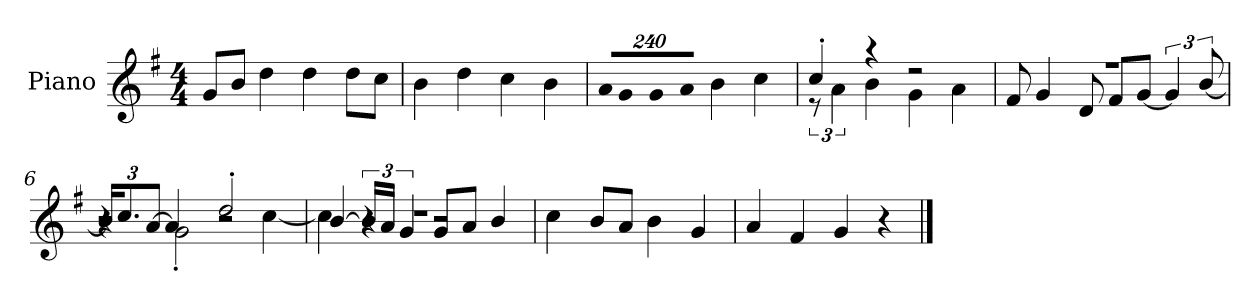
**kern
*part1
*staff1
*I"Piano
*I'P-no
*clefG2
*k[f#]
*M4/4
*MM90
=1
8g/L
8b/J
4dd\
4dd\
8dd\L
8cc\J
=2
4b\
4dd\
4cc\
4b\
=3
*Xbrackettup
!LO:N:vis=16
1920%137a/KL
!LO:N:vis=8
960%137g/
!LO:N:vis=8
960%137g/
!LO:N:vis=8
960%137a/J
4b\
4cc\
=4
*^
*	*brackettup
4cc'/	12r
.	6a\
4r	4b\
2r	4g\
.	4a\
=5	=5
1r	8f#/
.	4g/
.	8d/
.	8f#/L
.	[8g/J
.	6g/]
.	[12b/
!!LO:LB:g=z	!!
=6	=6
*	*^
*	*	*Xbrackettup
2r	4r	24b/KL]
.	.	12.cc/
.	.	[12a/J
.	2g'\	4a/]
2dd'/	.	2r
.	[4cc\	.
=7	=7	=7
1r	4cc\]	[4b/
*	*	*brackettup
.	4r	24b/LL]
.	.	24a/JJ
.	.	6g/
.	2r	8g/L
.	.	8a/J
.	.	4b/
*v	*v	*v
=8
4cc\
8b/L
8a/J
4b\
4g/
=9
4a/
4f#/
4g/
4r
==
*-
